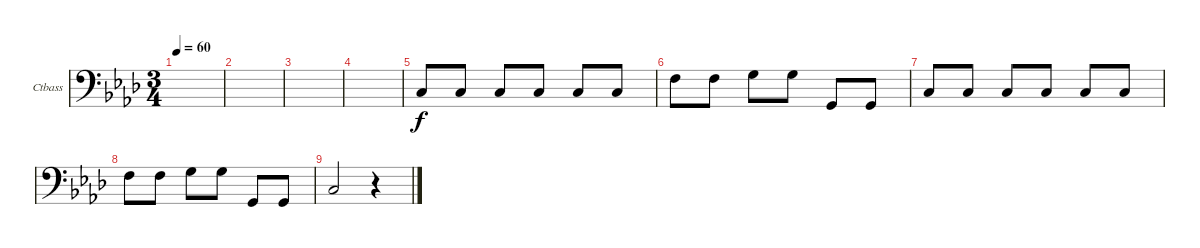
\defaultSystemsLayout 4
\bracketExtendMode groupsimilarinstruments
\firstSystemTrackNameOrientation horizontal
\otherSystemsTrackNameOrientation horizontal
\track ("Contrabass" "Ctbass") {instrument contrabass}
\staff {score}
\tuning (G2 D2 A1 E1)
\ts (3 4)
\tempo 60
\clef f4
\ks fminor
|
|
|
|
3.3.8 3.3.8 3.3.8 3.3.8 3.3.8 3.3.8 |
3.2.8 3.2.8 0.1.8 0.1.8 3.4.8 3.4.8 |
3.3.8 3.3.8 3.3.8 3.3.8 3.3.8 3.3.8 |
3.2.8 3.2.8 0.1.8 0.1.8 3.4.8 3.4.8 |
3.3.2 r.4
